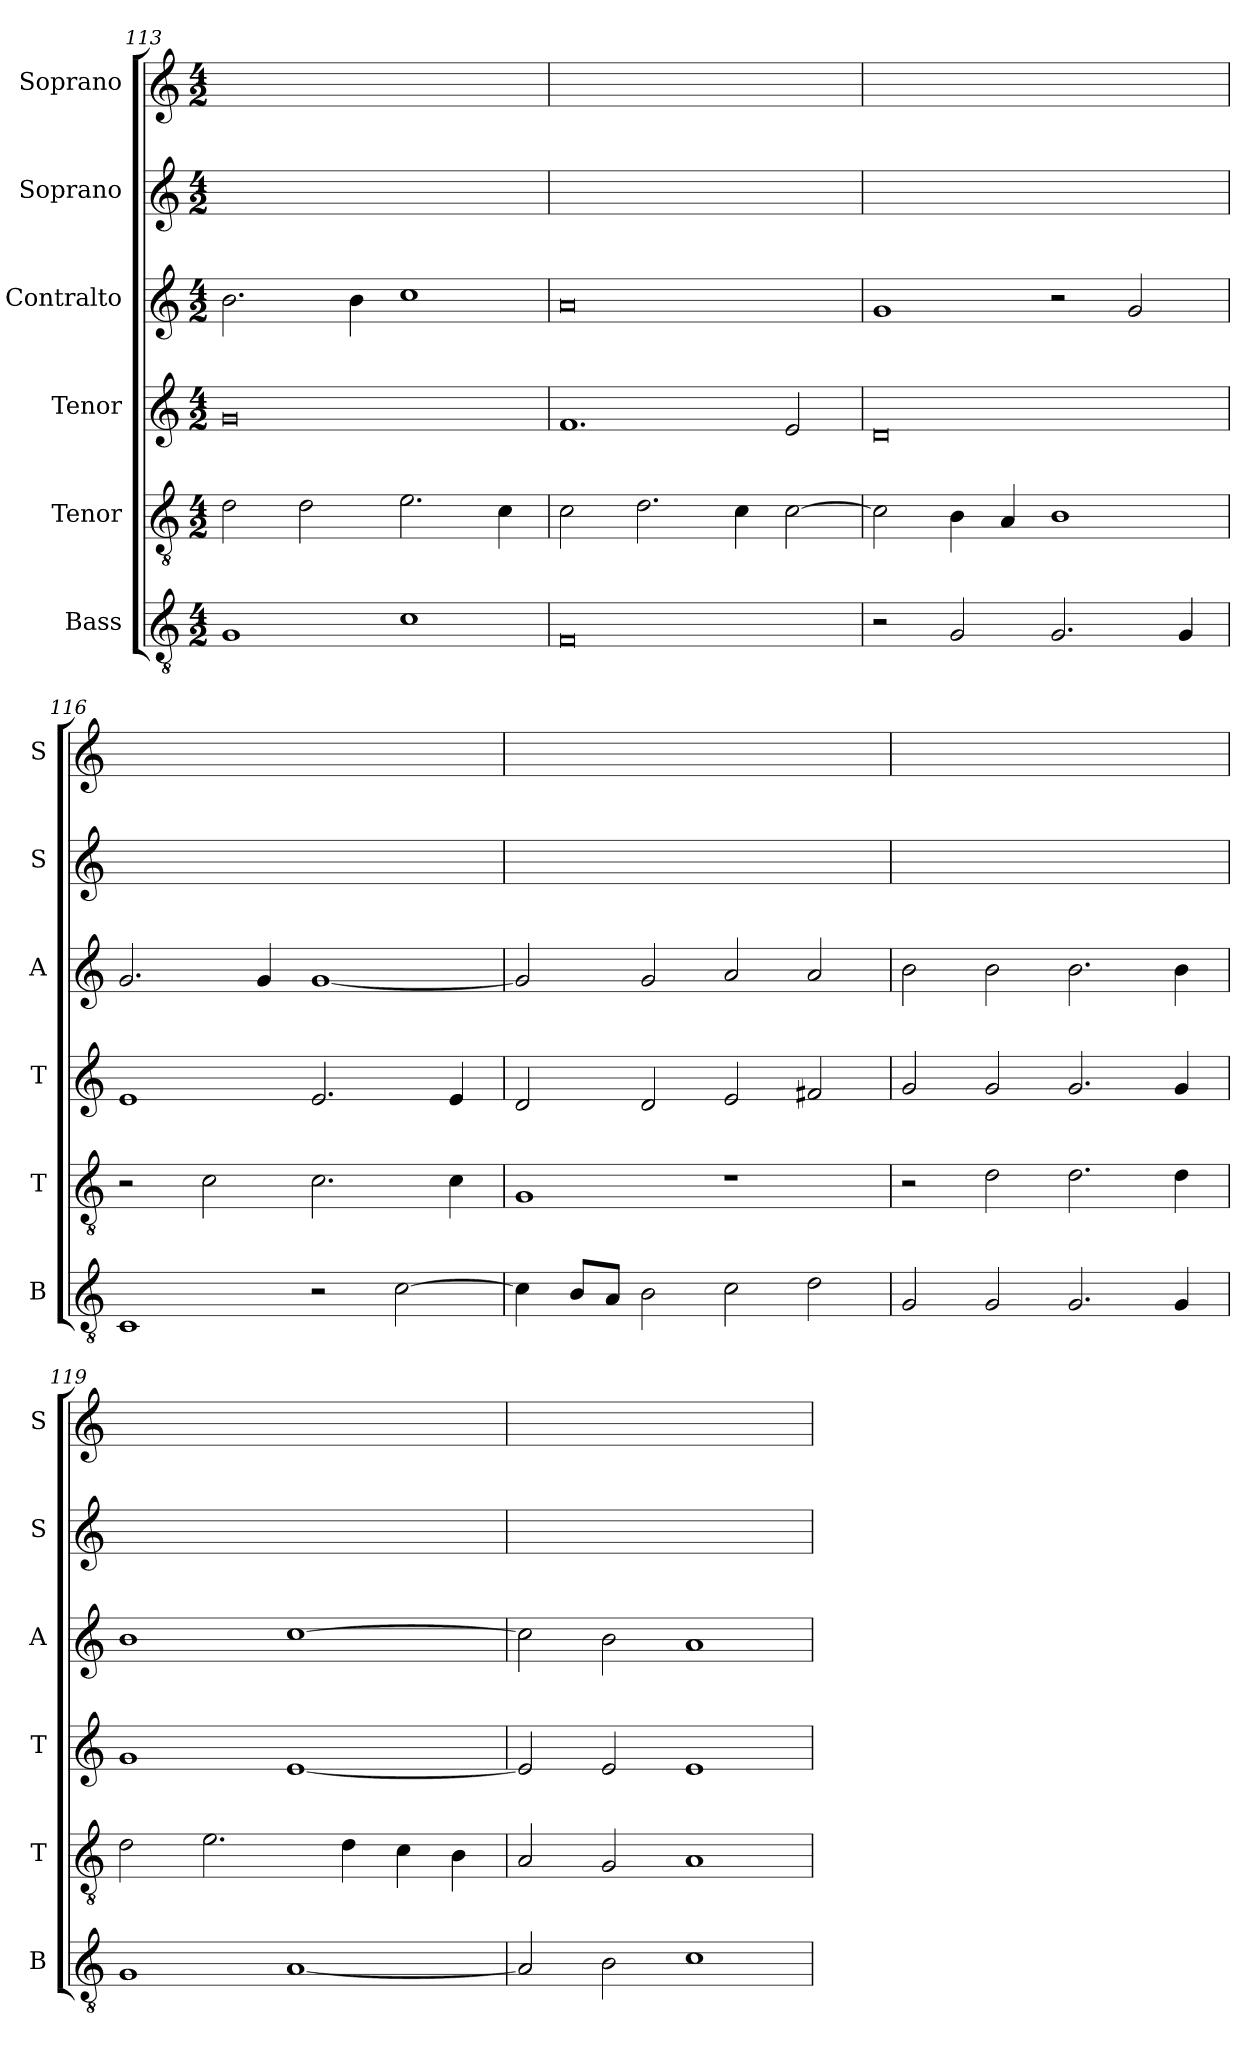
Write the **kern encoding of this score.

**kern	**kern	**kern	**kern	**kern	**kern
*part6	*part5	*part4	*part3	*part2	*part1
*staff6	*staff5	*staff4	*staff3	*staff2	*staff1
*I"Bass	*I"Tenor	*I"Tenor	*I"Contralto	*I"Soprano	*I"Soprano
*I'B	*I'T	*I'T	*I'A	*I'S	*I'S
*clefGv2	*clefGv2	*clefG2	*clefG2	*clefG2	*clefG2
*k[]	*k[]	*k[]	*k[]	*k[]	*k[]
*G:mix	*G:mix	*G:mix	*G:mix	*G:mix	*G:mix
*M4/2	*M4/2	*M4/2	*M4/2	*M4/2	*M4/2
=113	=113	=113	=113	=113	=113
1G	2d	0g	2.b	0ryy	0ryy
.	2d	.	.	.	.
.	.	.	4b	.	.
1c	2.e	.	1cc	.	.
.	4c	.	.	.	.
=114	=114	=114	=114	=114	=114
0F	2c	1.f	0a	0ryy	0ryy
.	2.d	.	.	.	.
.	4c	.	.	.	.
.	[2c	2e	.	.	.
=115	=115	=115	=115	=115	=115
2r	2c]	0d	1g	0ryy	0ryy
2G	4B	.	.	.	.
.	4A	.	.	.	.
2.G	1B	.	2r	.	.
.	.	.	2g	.	.
4G	.	.	.	.	.
=116	=116	=116	=116	=116	=116
1C	2r	1e	2.g	0ryy	0ryy
.	2c	.	.	.	.
.	.	.	4g	.	.
2r	2.c	2.e	[1g	.	.
[2c	.	.	.	.	.
.	4c	4e	.	.	.
=117	=117	=117	=117	=117	=117
4c]	1G	2d	2g]	0ryy	0ryy
8B/L	.	.	.	.	.
8A/J	.	.	.	.	.
2B	.	2d	2g	.	.
2c	1r	2e	2a	.	.
2d	.	2f#X	2a	.	.
=118	=118	=118	=118	=118	=118
2G	2r	2g	2b	0ryy	0ryy
2G	2d	2g	2b	.	.
2.G	2.d	2.g	2.b	.	.
4G	4d	4g	4b	.	.
=119	=119	=119	=119	=119	=119
1G	2d	1g	1b	0ryy	0ryy
.	2.e	.	.	.	.
[1A	.	[1e	[1cc	.	.
.	4d	.	.	.	.
.	4c	.	.	.	.
.	4B	.	.	.	.
=120	=120	=120	=120	=120	=120
2A]	2A	2e]	2cc]	0ryy	0ryy
2B	2G	2e	2b	.	.
1c	1A	1e	1a	.	.
=	=	=	=	=	=
*-	*-	*-	*-	*-	*-
